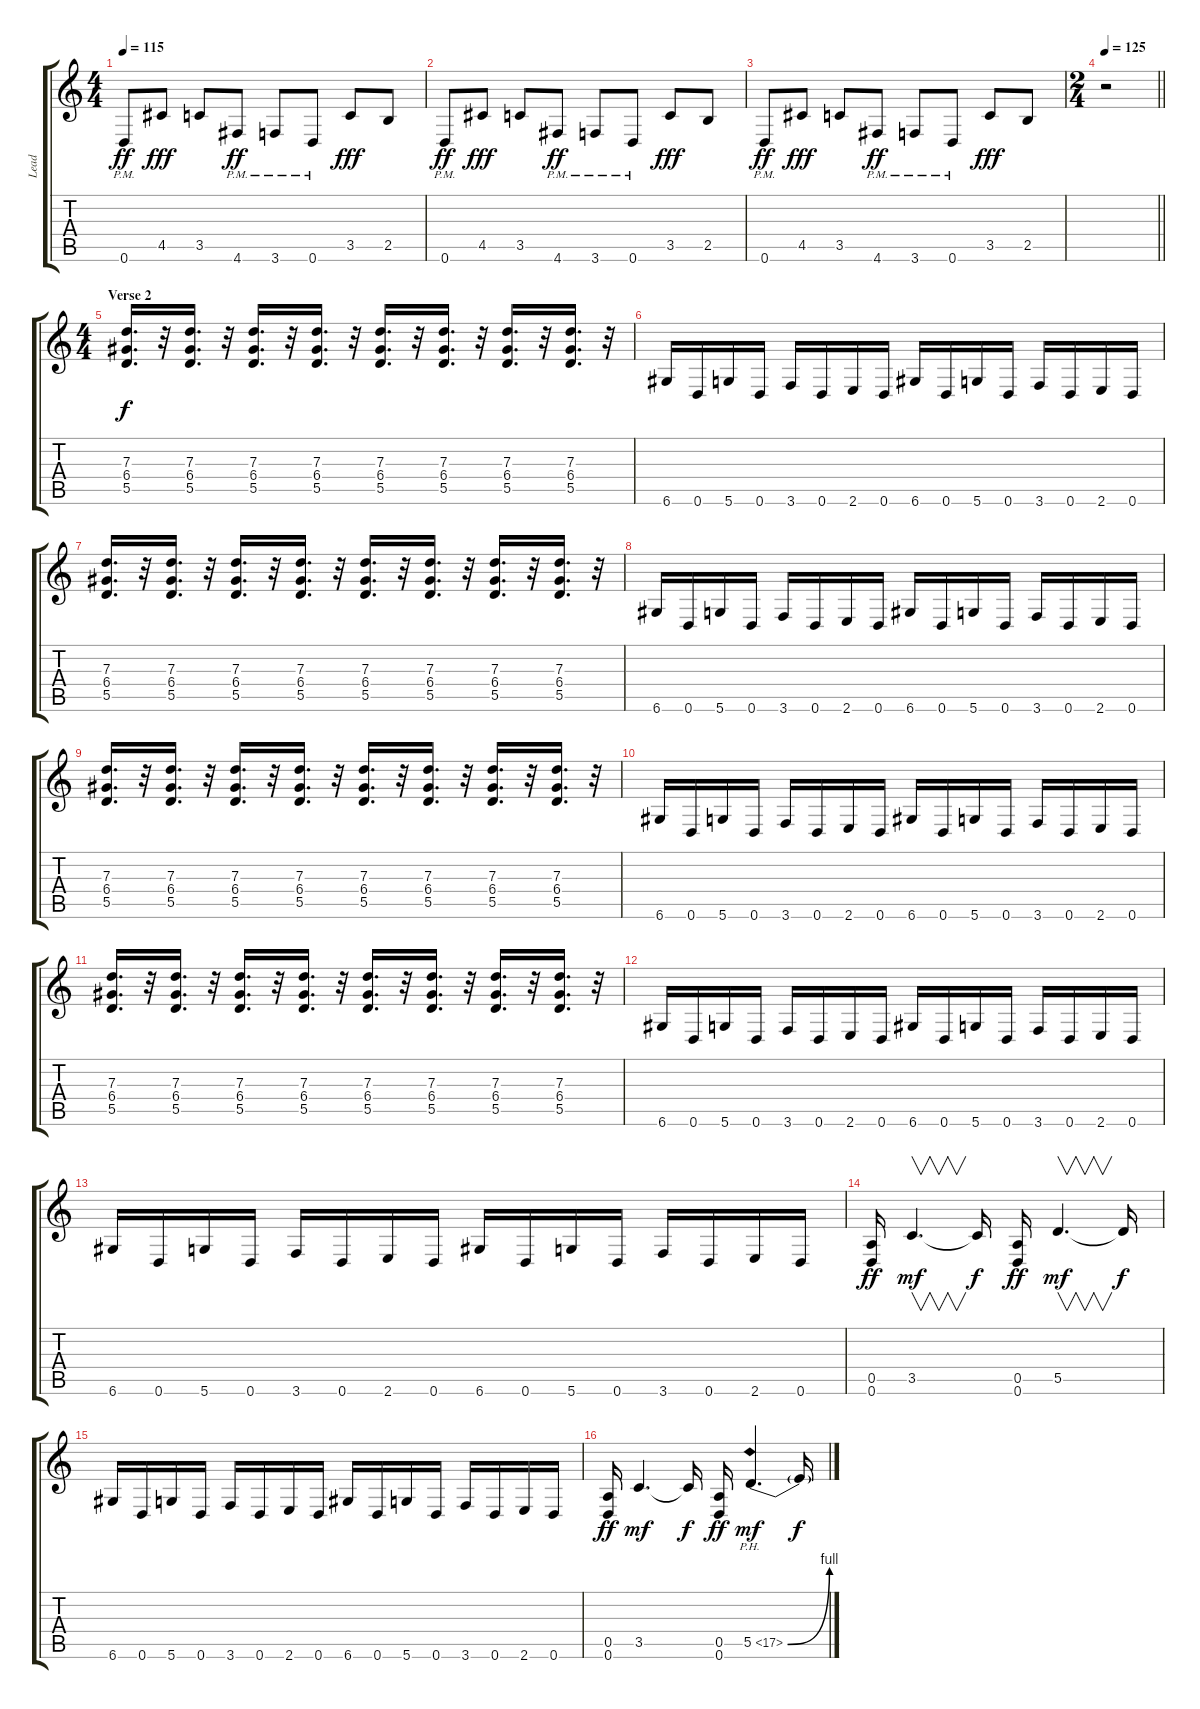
\track ("Lead" "Lead") {instrument distortionguitar}
\staff {score tabs}
\tuning (E4 B3 G3 D3 A2 D2) {hide}
\ts (4 4)
\tempo 115
\clef g2
\ks c
0.6{pm}.8{dy ff} 4.5.8{dy fff} 3.5.8 4.6{pm}.8{dy ff} 3.6{pm}.8 0.6{pm}.8 3.5.8{dy fff} 2.5.8 |
0.6{pm}.8{dy ff} 4.5.8{dy fff} 3.5.8 4.6{pm}.8{dy ff} 3.6{pm}.8 0.6{pm}.8 3.5.8{dy fff} 2.5.8 |
0.6{pm}.8{dy ff} 4.5.8{dy fff} 3.5.8 4.6{pm}.8{dy ff} 3.6{pm}.8 0.6{pm}.8 3.5.8{dy fff} 2.5.8 |
\ts (2 4)
\tempo 125
\barLineRight lightlight
r.2 |
\ts (4 4)
\section ("" "Verse 2")
(7.3 6.4 5.5).16{d dy f} r.32 (7.3 6.4 5.5).16{d} r.32 (7.3 6.4 5.5).16{d} r.32 (7.3 6.4 5.5).16{d} r.32 (7.3 6.4 5.5).16{d} r.32 (7.3 6.4 5.5).16{d} r.32 (7.3 6.4 5.5).16{d} r.32 (7.3 6.4 5.5).16{d} r.32 |
6.6.16 0.6.16 5.6.16 0.6.16 3.6.16 0.6.16 2.6.16 0.6.16 6.6.16 0.6.16 5.6.16 0.6.16 3.6.16 0.6.16 2.6.16 0.6.16 |
(7.3 6.4 5.5).16{d} r.32 (7.3 6.4 5.5).16{d} r.32 (7.3 6.4 5.5).16{d} r.32 (7.3 6.4 5.5).16{d} r.32 (7.3 6.4 5.5).16{d} r.32 (7.3 6.4 5.5).16{d} r.32 (7.3 6.4 5.5).16{d} r.32 (7.3 6.4 5.5).16{d} r.32 |
6.6.16 0.6.16 5.6.16 0.6.16 3.6.16 0.6.16 2.6.16 0.6.16 6.6.16 0.6.16 5.6.16 0.6.16 3.6.16 0.6.16 2.6.16 0.6.16 |
(7.3 6.4 5.5).16{d} r.32 (7.3 6.4 5.5).16{d} r.32 (7.3 6.4 5.5).16{d} r.32 (7.3 6.4 5.5).16{d} r.32 (7.3 6.4 5.5).16{d} r.32 (7.3 6.4 5.5).16{d} r.32 (7.3 6.4 5.5).16{d} r.32 (7.3 6.4 5.5).16{d} r.32 |
6.6.16 0.6.16 5.6.16 0.6.16 3.6.16 0.6.16 2.6.16 0.6.16 6.6.16 0.6.16 5.6.16 0.6.16 3.6.16 0.6.16 2.6.16 0.6.16 |
(7.3 6.4 5.5).16{d} r.32 (7.3 6.4 5.5).16{d} r.32 (7.3 6.4 5.5).16{d} r.32 (7.3 6.4 5.5).16{d} r.32 (7.3 6.4 5.5).16{d} r.32 (7.3 6.4 5.5).16{d} r.32 (7.3 6.4 5.5).16{d} r.32 (7.3 6.4 5.5).16{d} r.32 |
6.6.16 0.6.16 5.6.16 0.6.16 3.6.16 0.6.16 2.6.16 0.6.16 6.6.16 0.6.16 5.6.16 0.6.16 3.6.16 0.6.16 2.6.16 0.6.16 |
6.6.16 0.6.16 5.6.16 0.6.16 3.6.16 0.6.16 2.6.16 0.6.16 6.6.16 0.6.16 5.6.16 0.6.16 3.6.16 0.6.16 2.6.16 0.6.16 |
(0.5 0.6).16{dy ff} 3.5.4{v d dy mf} 3.5{t}.16{dy f} (0.5 0.6).16{dy ff} 5.5.4{v d dy mf} 5.5{t}.16{dy f} |
6.6.16 0.6.16 5.6.16 0.6.16 3.6.16 0.6.16 2.6.16 0.6.16 6.6.16 0.6.16 5.6.16 0.6.16 3.6.16 0.6.16 2.6.16 0.6.16 |
(0.5 0.6).16{dy ff} 3.5.4{d dy mf} 3.5{t}.16{dy f} (0.5 0.6).16{dy ff} 5.5{be (bend 0 0 60 4) ph 12}.4{d dy mf} 5.5{t}.16{dy f}
